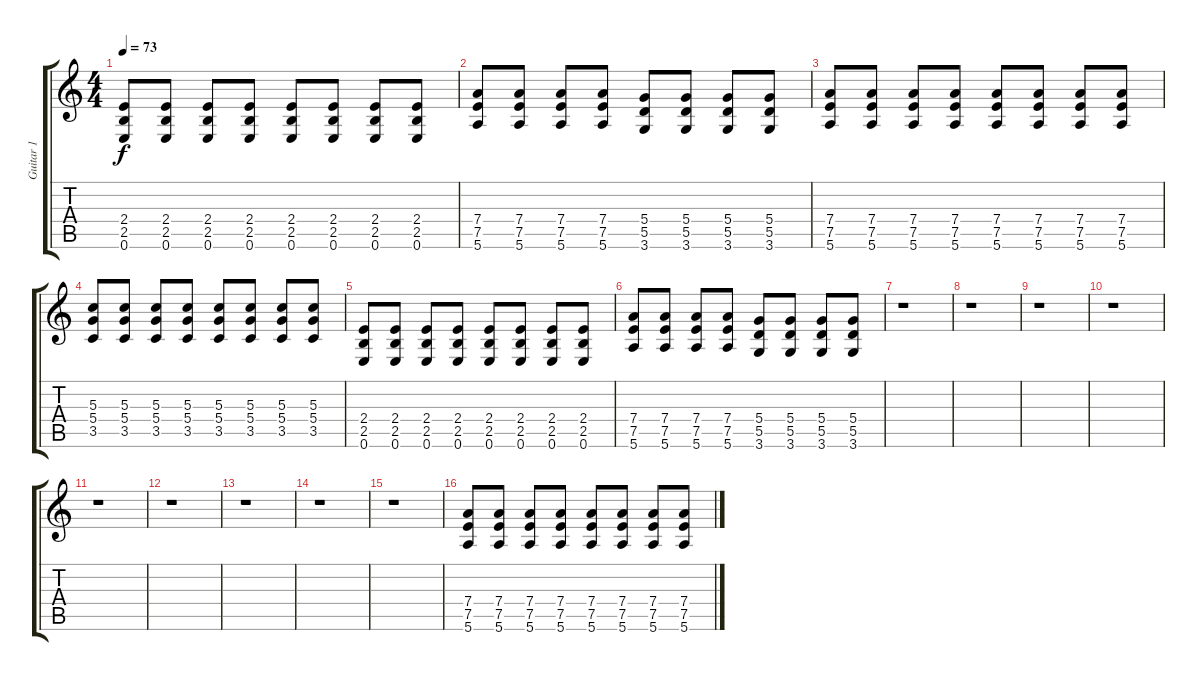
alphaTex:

\track ("Guitar 1" "Guitar 1") {instrument overdrivenguitar}
\staff {score tabs}
\tuning (E4 B3 G3 D3 A2 E2) {hide}
\ts (4 4)
\tempo 73
\clef g2
\ks c
(2.4 2.5 0.6).8{dy f} (2.4 2.5 0.6).8 (2.4 2.5 0.6).8 (2.4 2.5 0.6).8 (2.4 2.5 0.6).8 (2.4 2.5 0.6).8 (2.4 2.5 0.6).8 (2.4 2.5 0.6).8 |
(7.4 7.5 5.6).8 (7.4 7.5 5.6).8 (7.4 7.5 5.6).8 (7.4 7.5 5.6).8 (5.4 5.5 3.6).8 (5.4 5.5 3.6).8 (5.4 5.5 3.6).8 (5.4 5.5 3.6).8 |
(7.4 7.5 5.6).8 (7.4 7.5 5.6).8 (7.4 7.5 5.6).8 (7.4 7.5 5.6).8 (7.4 7.5 5.6).8 (7.4 7.5 5.6).8 (7.4 7.5 5.6).8 (7.4 7.5 5.6).8 |
(5.3 5.4 3.5).8 (5.3 5.4 3.5).8 (5.3 5.4 3.5).8 (5.3 5.4 3.5).8 (5.3 5.4 3.5).8 (5.3 5.4 3.5).8 (5.3 5.4 3.5).8 (5.3 5.4 3.5).8 |
(2.4 2.5 0.6).8 (2.4 2.5 0.6).8 (2.4 2.5 0.6).8 (2.4 2.5 0.6).8 (2.4 2.5 0.6).8 (2.4 2.5 0.6).8 (2.4 2.5 0.6).8 (2.4 2.5 0.6).8 |
(7.4 7.5 5.6).8 (7.4 7.5 5.6).8 (7.4 7.5 5.6).8 (7.4 7.5 5.6).8 (5.4 5.5 3.6).8 (5.4 5.5 3.6).8 (5.4 5.5 3.6).8 (5.4 5.5 3.6).8 |
r.1 |
r.1 |
r.1 |
r.1 |
r.1 |
r.1 |
r.1 |
r.1 |
r.1 |
(7.4 7.5 5.6).8 (7.4 7.5 5.6).8 (7.4 7.5 5.6).8 (7.4 7.5 5.6).8 (7.4 7.5 5.6).8 (7.4 7.5 5.6).8 (7.4 7.5 5.6).8 (7.4 7.5 5.6).8
